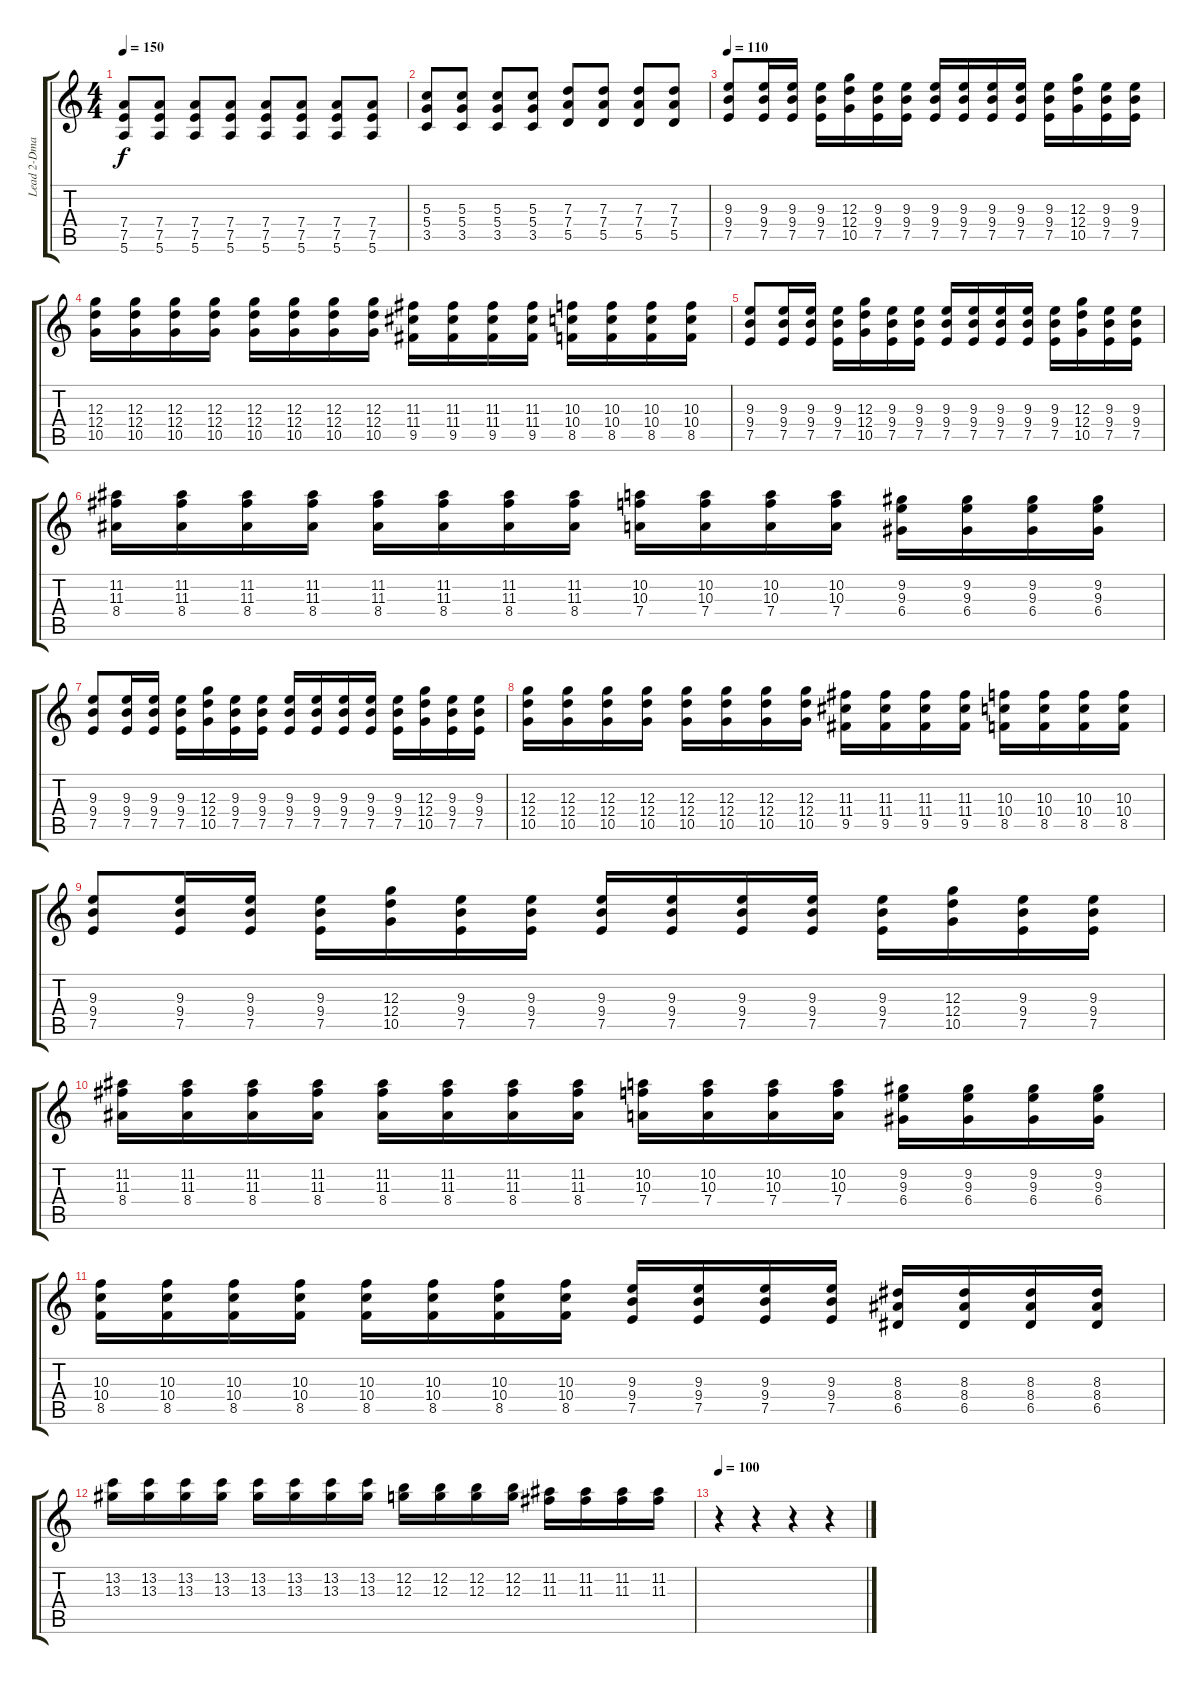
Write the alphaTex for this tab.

\track ("Lead 2-Dman" "Lead 2-Dma") {instrument overdrivenguitar}
\staff {score tabs}
\tuning (E4 B3 G3 D3 A2 E2) {hide}
\ts (4 4)
\tempo 150
\clef g2
\ks c
(7.4 7.5 5.6).8{dy f} (7.4 7.5 5.6).8 (7.4 7.5 5.6).8 (7.4 7.5 5.6).8 (7.4 7.5 5.6).8 (7.4 7.5 5.6).8 (7.4 7.5 5.6).8 (7.4 7.5 5.6).8 |
(5.3 5.4 3.5).8 (5.3 5.4 3.5).8 (5.3 5.4 3.5).8 (5.3 5.4 3.5).8 (7.3 7.4 5.5).8 (7.3 7.4 5.5).8 (7.3 7.4 5.5).8 (7.3 7.4 5.5).8 |
\tempo 110
(9.3 9.4 7.5).8{instrument distortionguitar} (9.3 9.4 7.5).16 (9.3 9.4 7.5).16 (9.3 9.4 7.5).16 (12.3 12.4 10.5).16 (9.3 9.4 7.5).16 (9.3 9.4 7.5).16 (9.3 9.4 7.5).16 (9.3 9.4 7.5).16 (9.3 9.4 7.5).16 (9.3 9.4 7.5).16 (9.3 9.4 7.5).16 (12.3 12.4 10.5).16 (9.3 9.4 7.5).16 (9.3 9.4 7.5).16 |
(12.3 12.4 10.5).16 (12.3 12.4 10.5).16 (12.3 12.4 10.5).16 (12.3 12.4 10.5).16 (12.3 12.4 10.5).16 (12.3 12.4 10.5).16 (12.3 12.4 10.5).16 (12.3 12.4 10.5).16 (11.3 11.4 9.5).16 (11.3 11.4 9.5).16 (11.3 11.4 9.5).16 (11.3 11.4 9.5).16 (10.3 10.4 8.5).16 (10.3 10.4 8.5).16 (10.3 10.4 8.5).16 (10.3 10.4 8.5).16 |
(9.3 9.4 7.5).8 (9.3 9.4 7.5).16 (9.3 9.4 7.5).16 (9.3 9.4 7.5).16 (12.3 12.4 10.5).16 (9.3 9.4 7.5).16 (9.3 9.4 7.5).16 (9.3 9.4 7.5).16 (9.3 9.4 7.5).16 (9.3 9.4 7.5).16 (9.3 9.4 7.5).16 (9.3 9.4 7.5).16 (12.3 12.4 10.5).16 (9.3 9.4 7.5).16 (9.3 9.4 7.5).16 |
(11.2 11.3 8.4).16 (11.2 11.3 8.4).16 (11.2 11.3 8.4).16 (11.2 11.3 8.4).16 (11.2 11.3 8.4).16 (11.2 11.3 8.4).16 (11.2 11.3 8.4).16 (11.2 11.3 8.4).16 (10.2 10.3 7.4).16 (10.2 10.3 7.4).16 (10.2 10.3 7.4).16 (10.2 10.3 7.4).16 (9.2 9.3 6.4).16 (9.2 9.3 6.4).16 (9.2 9.3 6.4).16 (9.2 9.3 6.4).16 |
(9.3 9.4 7.5).8 (9.3 9.4 7.5).16 (9.3 9.4 7.5).16 (9.3 9.4 7.5).16 (12.3 12.4 10.5).16 (9.3 9.4 7.5).16 (9.3 9.4 7.5).16 (9.3 9.4 7.5).16 (9.3 9.4 7.5).16 (9.3 9.4 7.5).16 (9.3 9.4 7.5).16 (9.3 9.4 7.5).16 (12.3 12.4 10.5).16 (9.3 9.4 7.5).16 (9.3 9.4 7.5).16 |
(12.3 12.4 10.5).16 (12.3 12.4 10.5).16 (12.3 12.4 10.5).16 (12.3 12.4 10.5).16 (12.3 12.4 10.5).16 (12.3 12.4 10.5).16 (12.3 12.4 10.5).16 (12.3 12.4 10.5).16 (11.3 11.4 9.5).16 (11.3 11.4 9.5).16 (11.3 11.4 9.5).16 (11.3 11.4 9.5).16 (10.3 10.4 8.5).16 (10.3 10.4 8.5).16 (10.3 10.4 8.5).16 (10.3 10.4 8.5).16 |
(9.3 9.4 7.5).8 (9.3 9.4 7.5).16 (9.3 9.4 7.5).16 (9.3 9.4 7.5).16 (12.3 12.4 10.5).16 (9.3 9.4 7.5).16 (9.3 9.4 7.5).16 (9.3 9.4 7.5).16 (9.3 9.4 7.5).16 (9.3 9.4 7.5).16 (9.3 9.4 7.5).16 (9.3 9.4 7.5).16 (12.3 12.4 10.5).16 (9.3 9.4 7.5).16 (9.3 9.4 7.5).16 |
(11.2 11.3 8.4).16 (11.2 11.3 8.4).16 (11.2 11.3 8.4).16 (11.2 11.3 8.4).16 (11.2 11.3 8.4).16 (11.2 11.3 8.4).16 (11.2 11.3 8.4).16 (11.2 11.3 8.4).16 (10.2 10.3 7.4).16 (10.2 10.3 7.4).16 (10.2 10.3 7.4).16 (10.2 10.3 7.4).16 (9.2 9.3 6.4).16 (9.2 9.3 6.4).16 (9.2 9.3 6.4).16 (9.2 9.3 6.4).16 |
(10.3 10.4 8.5).16 (10.3 10.4 8.5).16 (10.3 10.4 8.5).16 (10.3 10.4 8.5).16 (10.3 10.4 8.5).16 (10.3 10.4 8.5).16 (10.3 10.4 8.5).16 (10.3 10.4 8.5).16 (9.3 9.4 7.5).16 (9.3 9.4 7.5).16 (9.3 9.4 7.5).16 (9.3 9.4 7.5).16 (8.3 8.4 6.5).16 (8.3 8.4 6.5).16 (8.3 8.4 6.5).16 (8.3 8.4 6.5).16 |
(13.2 13.3).16 (13.2 13.3).16 (13.2 13.3).16 (13.2 13.3).16 (13.2 13.3).16 (13.2 13.3).16 (13.2 13.3).16 (13.2 13.3).16 (12.2 12.3).16 (12.2 12.3).16 (12.2 12.3).16 (12.2 12.3).16 (11.2 11.3).16 (11.2 11.3).16 (11.2 11.3).16 (11.2 11.3).16 |
\tempo 100
r.4{instrument flute} r.4 r.4 r.4
